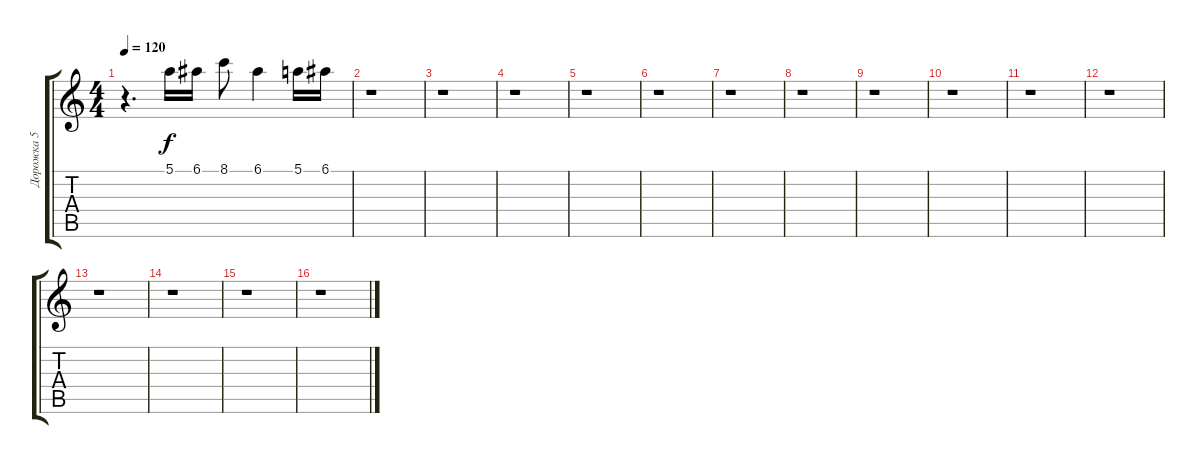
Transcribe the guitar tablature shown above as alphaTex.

\track ("Дорожка 5" "Дорожка 5") {instrument acousticguitarnylon}
\staff {score tabs}
\tuning (E4 B3 G3 D3 A2 E2) {hide}
\ts (4 4)
\tempo 120
\clef g2
\ks c
r.4{d dy f} 5.1.16 6.1.16 8.1.8 6.1.4 5.1.16 6.1.16 |
r.1 |
r.1 |
r.1 |
r.1 |
r.1 |
r.1 |
r.1 |
r.1 |
r.1 |
r.1 |
r.1 |
r.1 |
r.1 |
r.1 |
r.1
